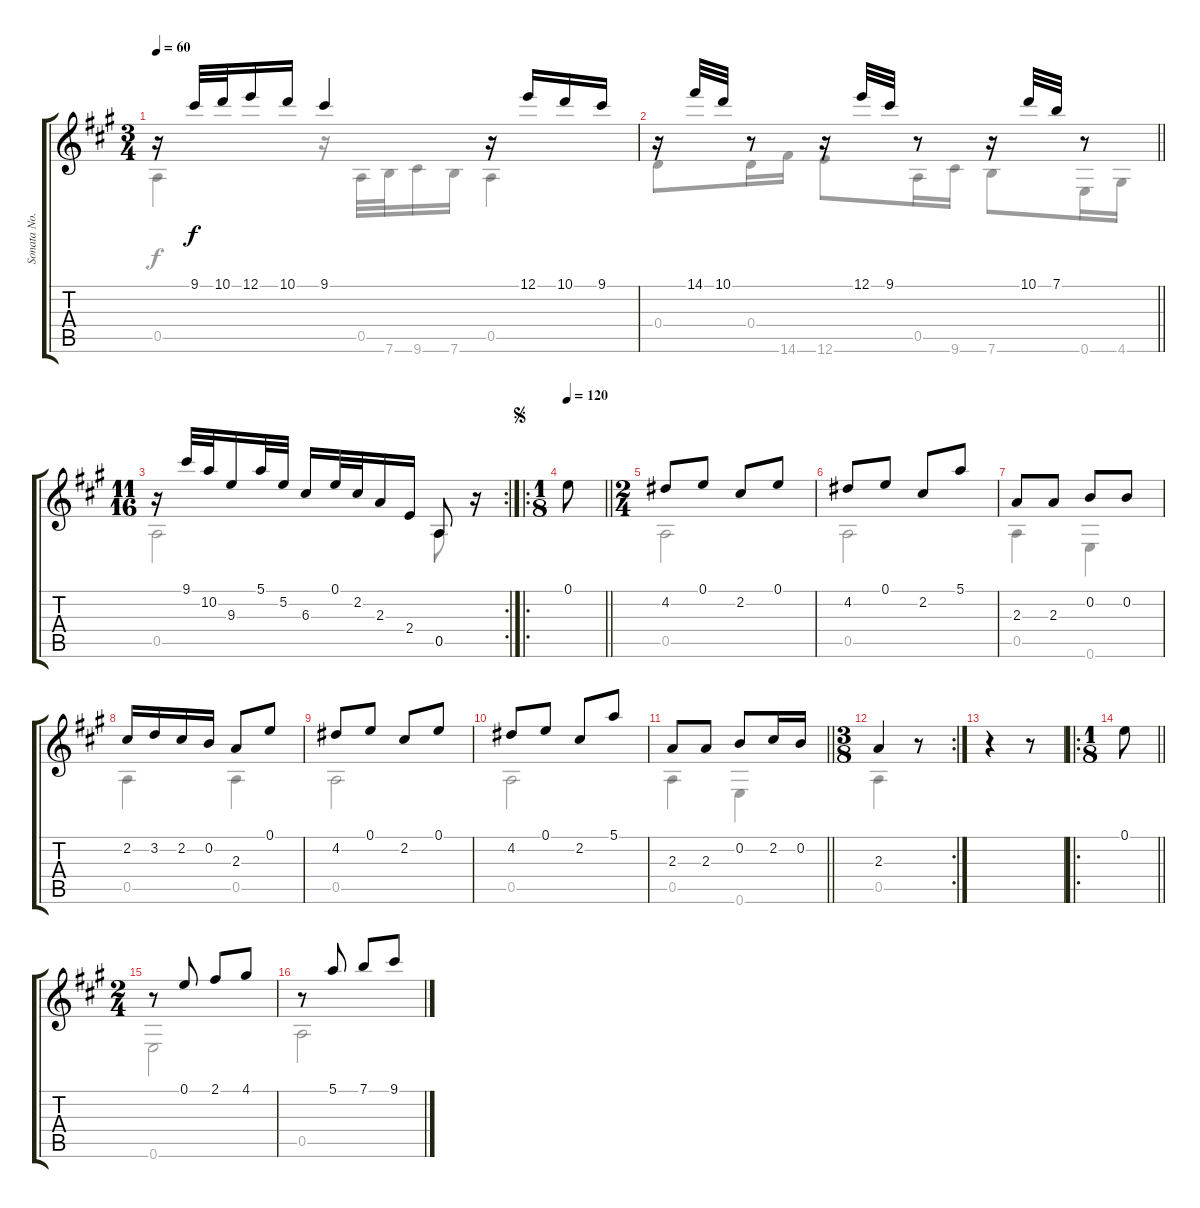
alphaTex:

\track ("Sonata No. 23 In A (M.S. 84)" "Sonata No.") {instrument acousticguitarnylon}
\staff {score tabs}
\tuning (E4 B3 G3 D3 A2 E2) {hide}
\voice
\ts (3 4)
\tempo 60
\clef g2
\ks a
r.16{dy f} 9.1.32 10.1.32 12.1.16 10.1.16 9.1.4 r.16 12.1.16 10.1.16 9.1.16 |
\barLineRight lightlight
r.16 14.1.32 10.1.32 r.8 r.16 12.1.32 9.1.32 r.8 r.16 10.1.32 7.1.32 r.8 |
\rc 2
\ts (11 16)
r.16 9.1.32 10.2.32 9.3.16 5.1.32 5.2.32 6.3.16 0.1.32 2.2.32 2.3.16 2.4.16 0.5.8 r.16 |
\ro
\ts (1 8)
\jump segno
\tempo 120
\barLineRight lightlight
0.1.8 |
\ts (2 4)
4.2.8 0.1.8 2.2.8 0.1.8 |
4.2.8 0.1.8 2.2.8 5.1.8 |
2.3.8 2.3.8 0.2.8 0.2.8 |
2.2.16 3.2.16 2.2.16 0.2.16 2.3.8 0.1.8 |
4.2.8 0.1.8 2.2.8 0.1.8 |
4.2.8 0.1.8 2.2.8 5.1.8 |
\barLineRight lightlight
2.3.8 2.3.8 0.2.8 2.2.16 0.2.16 |
\rc 2
\ts (3 8)
2.3.4 r.8 |
r.4 r.8 |
\ro
\ts (1 8)
\barLineRight lightlight
0.1.8 |
\ts (2 4)
r.8 0.1.8 2.1.8 4.1.8 |
r.8 5.1.8 7.1.8 9.1.8
\voice
\clef g2
\ottava regular
\simile none
\ks a
0.5.4{dy f} r.16 0.5.32 7.6.32 9.6.16 7.6.16 0.5.4 |
\barLineRight lightlight
0.4.8 0.4.16 14.6.16 12.6.8 0.5.16 9.6.16 7.6.8 0.6.16 4.6.16 |
0.5.2 0.5.8 r.16 |
\barLineRight lightlight
|
0.5.2 |
0.5.2 |
0.5.4 0.6.4 |
0.5.4 0.5.4 |
0.5.2 |
0.5.2 |
\barLineRight lightlight
0.5.4 0.6.4 |
0.5.4 r.8 |
|
\barLineRight lightlight
|
0.6.2 |
0.5.2
